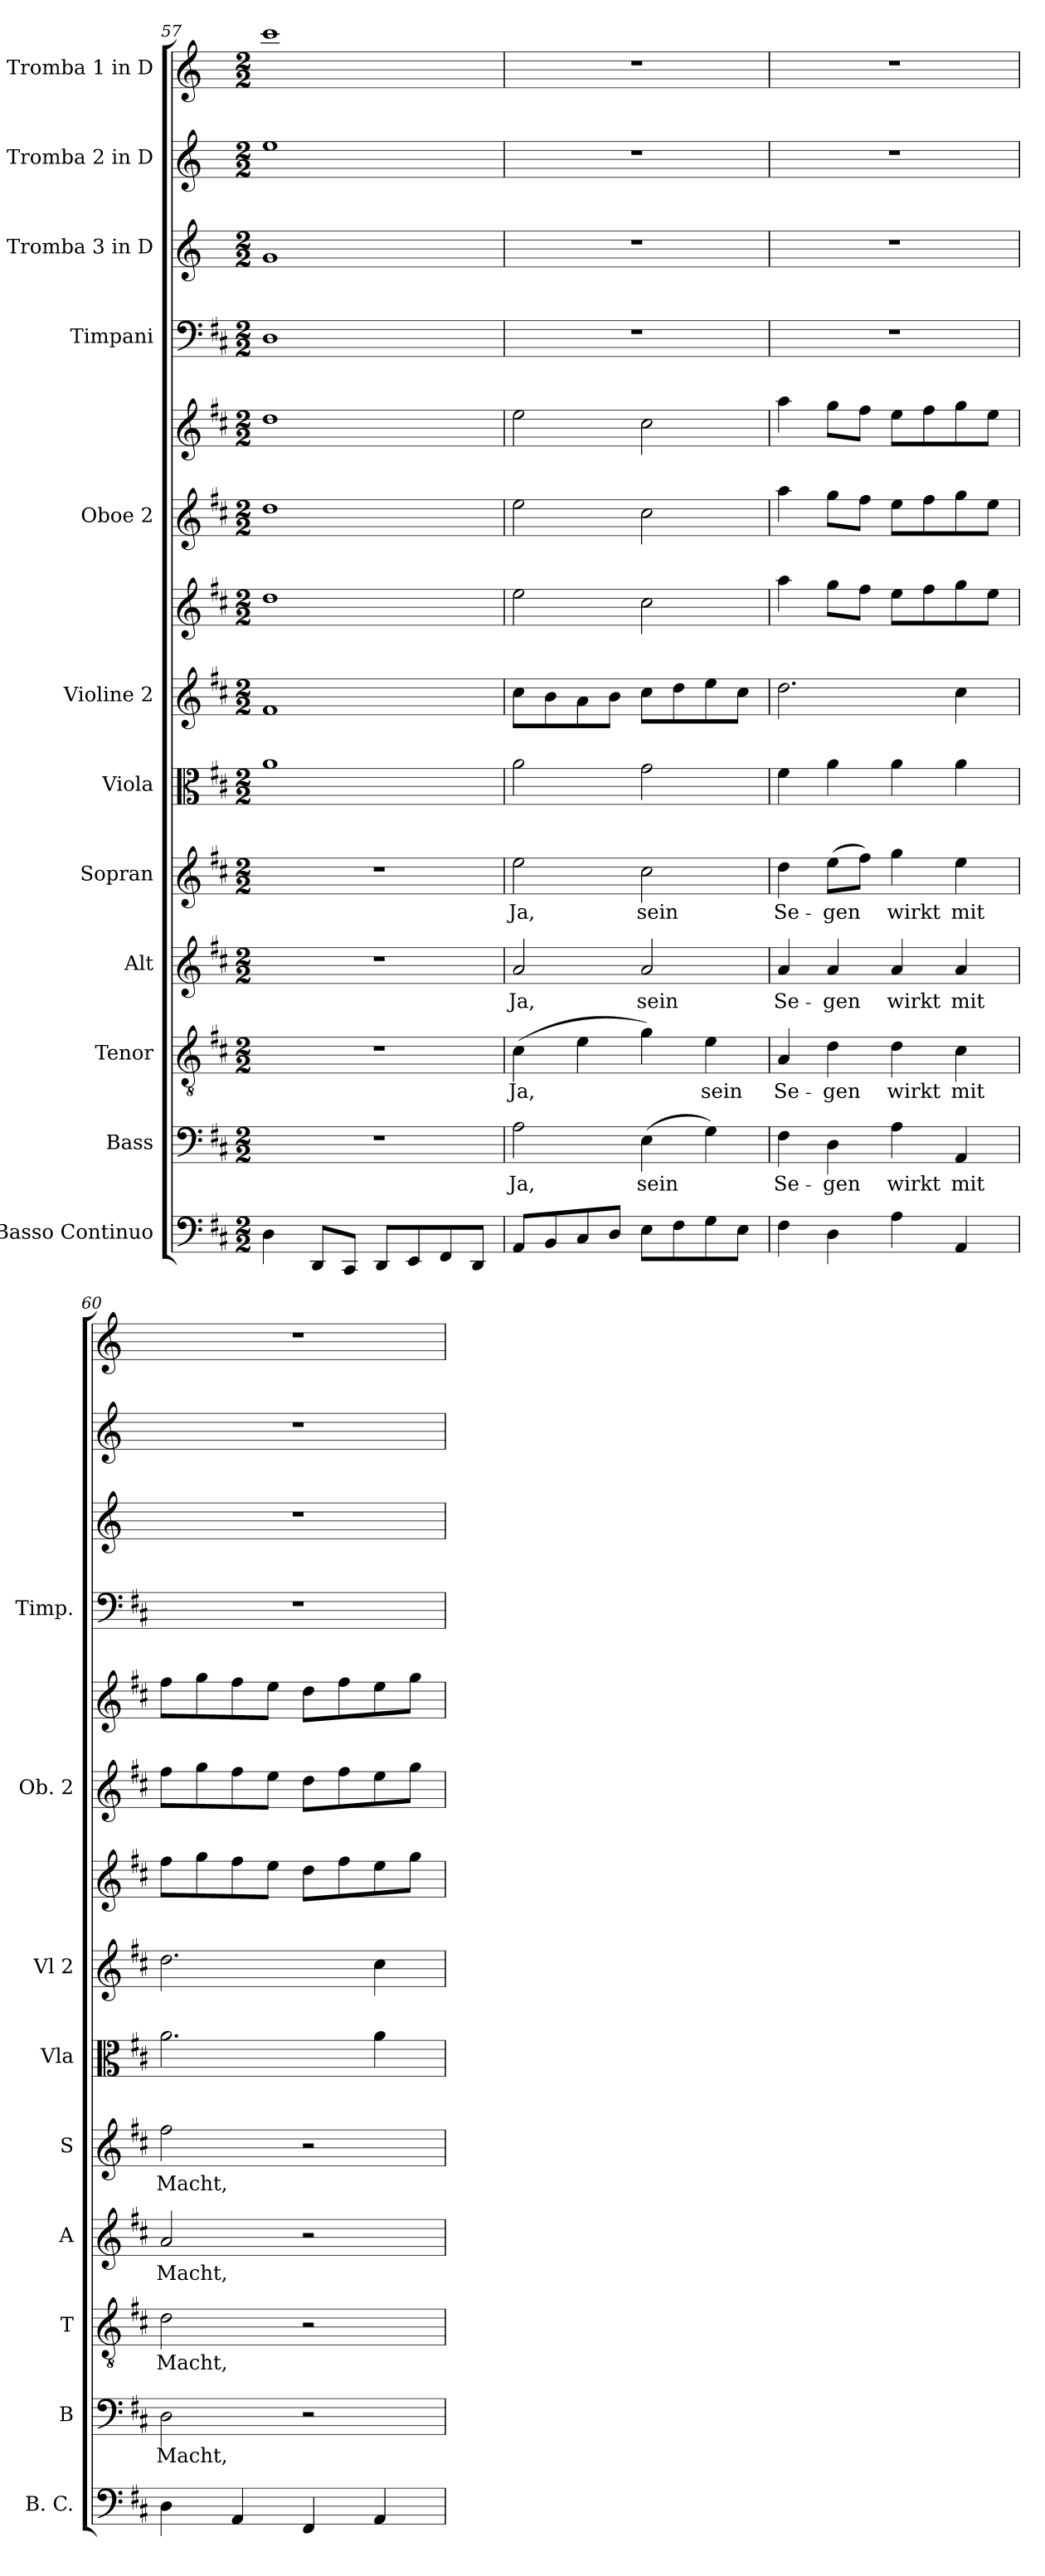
**kern	**kern	**text	**kern	**text	**kern	**text	**kern	**text	**kern	**kern	**kern	**kern	**kern	**kern	**kern	**kern	**kern
*part12	*part11	*part11	*part10	*part10	*part9	*part9	*part8	*part8	*part7	*part6	*part6	*part5	*part5	*part4	*part3	*part2	*part1
*staff14	*staff13	*staff13	*staff12	*staff12	*staff11	*staff11	*staff10	*staff10	*staff9	*staff8	*staff7	*staff6	*staff5	*staff4	*staff3	*staff2	*staff1
*I"Basso Continuo	*I"Bass	*	*I"Tenor	*	*I"Alt	*	*I"Sopran	*	*I"Viola	*I"Violine 2	*	*I"Oboe 2	*	*I"Timpani	*I"Tromba 3 in D	*I"Tromba 2 in D	*I"Tromba 1 in D
*I'B. C.	*I'B	*	*I'T	*	*I'A	*	*I'S	*	*I'Vla	*I'Vl 2	*	*I'Ob. 2	*	*I'Timp.	*	*	*
*clefF4	*clefF4	*	*clefGv2	*	*clefG2	*	*clefG2	*	*clefC3	*clefG2	*clefG2	*clefG2	*clefG2	*clefF4	*clefG2	*clefG2	*clefG2
*	*	*	*	*	*	*	*	*	*	*	*	*	*	*	*ITrd-1c-2	*ITrd-1c-2	*ITrd-1c-2
*k[f#c#]	*k[f#c#]	*	*k[f#c#]	*	*k[f#c#]	*	*k[f#c#]	*	*k[f#c#]	*k[f#c#]	*k[f#c#]	*k[f#c#]	*k[f#c#]	*k[f#c#]	*k[f#c#]	*k[f#c#]	*k[f#c#]
*M2/2	*M2/2	*	*M2/2	*	*M2/2	*	*M2/2	*	*M2/2	*M2/2	*M2/2	*M2/2	*M2/2	*M2/2	*M2/2	*M2/2	*M2/2
=57	=57	=57	=57	=57	=57	=57	=57	=57	=57	=57	=57	=57	=57	=57	=57	=57	=57
4D\	1r	.	1r	.	1r	.	1r	.	1a	1f#	1dd	1dd	1dd	1D	1a	1ff#	1ddd
8DD/L	.	.	.	.	.	.	.	.	.	.	.	.	.	.	.	.	.
8CC#/J	.	.	.	.	.	.	.	.	.	.	.	.	.	.	.	.	.
8DD/L	.	.	.	.	.	.	.	.	.	.	.	.	.	.	.	.	.
8EE/	.	.	.	.	.	.	.	.	.	.	.	.	.	.	.	.	.
8FF#/	.	.	.	.	.	.	.	.	.	.	.	.	.	.	.	.	.
8DD/J	.	.	.	.	.	.	.	.	.	.	.	.	.	.	.	.	.
=58	=58	=58	=58	=58	=58	=58	=58	=58	=58	=58	=58	=58	=58	=58	=58	=58	=58
!	!	!LO:LY:b	!	!LO:LY:b	!	!LO:LY:b	!	!LO:LY:b	!	!	!	!	!	!	!	!	!
8AA/L	2A\	Ja,	(4c#\	Ja,	2a/	Ja,	2ee\	Ja,	2a\	8cc#\L	2ee\	2ee\	2ee\	1r	1r	1r	1r
8BB/	.	.	.	.	.	.	.	.	.	8b\	.	.	.	.	.	.	.
8C#/	.	.	4e\	.	.	.	.	.	.	8a\	.	.	.	.	.	.	.
8D/J	.	.	.	.	.	.	.	.	.	8b\J	.	.	.	.	.	.	.
!	!	!LO:LY:b	!	!	!	!LO:LY:b	!	!LO:LY:b	!	!	!	!	!	!	!	!	!
8E\L	(4E\	sein	4g\)	.	2a/	sein	2cc#\	sein	2g\	8cc#\L	2cc#\	2cc#\	2cc#\	.	.	.	.
8F#\	.	.	.	.	.	.	.	.	.	8dd\	.	.	.	.	.	.	.
!	!	!	!	!LO:LY:b	!	!	!	!	!	!	!	!	!	!	!	!	!
8G\	4G\)	.	4e\	sein	.	.	.	.	.	8ee\	.	.	.	.	.	.	.
8E\J	.	.	.	.	.	.	.	.	.	8cc#\J	.	.	.	.	.	.	.
!!LO:PB:g=z
=59	=59	=59	=59	=59	=59	=59	=59	=59	=59	=59	=59	=59	=59	=59	=59	=59	=59
!	!	!LO:LY:b	!	!LO:LY:b	!	!LO:LY:b	!	!LO:LY:b	!	!	!	!	!	!	!	!	!
4F#\	4F#\	Se-	4A/	Se-	4a/	Se-	4dd\	Se-	4f#\	2.dd\	4aa\	4aa\	4aa\	1r	1r	1r	1r
!	!	!LO:LY:b	!	!LO:LY:b	!	!LO:LY:b	!	!LO:LY:b	!	!	!	!	!	!	!	!	!
4D\	4D\	gen	4d\	gen	4a/	gen	(8ee\L	gen	4a\	.	8gg\L	8gg\L	8gg\L	.	.	.	.
.	.	.	.	.	.	.	8ff#\J)	.	.	.	8ff#\J	8ff#\J	8ff#\J	.	.	.	.
!	!	!LO:LY:b	!	!LO:LY:b	!	!LO:LY:b	!	!LO:LY:b	!	!	!	!	!	!	!	!	!
4A\	4A\	wirkt	4d\	wirkt	4a/	wirkt	4gg\	wirkt	4a\	.	8ee\L	8ee\L	8ee\L	.	.	.	.
.	.	.	.	.	.	.	.	.	.	.	8ff#\	8ff#\	8ff#\	.	.	.	.
!	!	!LO:LY:b	!	!LO:LY:b	!	!LO:LY:b	!	!LO:LY:b	!	!	!	!	!	!	!	!	!
4AA/	4AA/	mit	4c#\	mit	4a/	mit	4ee\	mit	4a\	4cc#\	8gg\	8gg\	8gg\	.	.	.	.
.	.	.	.	.	.	.	.	.	.	.	8ee\J	8ee\J	8ee\J	.	.	.	.
=60	=60	=60	=60	=60	=60	=60	=60	=60	=60	=60	=60	=60	=60	=60	=60	=60	=60
!	!	!LO:LY:b	!	!LO:LY:b	!	!LO:LY:b	!	!LO:LY:b	!	!	!	!	!	!	!	!	!
4D\	2D\	Macht,	2d\	Macht,	2a/	Macht,	2ff#\	Macht,	2.a\	2.dd\	8ff#\L	8ff#\L	8ff#\L	1r	1r	1r	1r
.	.	.	.	.	.	.	.	.	.	.	8gg\	8gg\	8gg\	.	.	.	.
4AA/	.	.	.	.	.	.	.	.	.	.	8ff#\	8ff#\	8ff#\	.	.	.	.
.	.	.	.	.	.	.	.	.	.	.	8ee\J	8ee\J	8ee\J	.	.	.	.
4FF#/	2r	.	2r	.	2r	.	2r	.	.	.	8dd\L	8dd\L	8dd\L	.	.	.	.
.	.	.	.	.	.	.	.	.	.	.	8ff#\	8ff#\	8ff#\	.	.	.	.
4AA/	.	.	.	.	.	.	.	.	4a\	4cc#\	8ee\	8ee\	8ee\	.	.	.	.
.	.	.	.	.	.	.	.	.	.	.	8gg\J	8gg\J	8gg\J	.	.	.	.
=	=	=	=	=	=	=	=	=	=	=	=	=	=	=	=	=	=
*-	*-	*-	*-	*-	*-	*-	*-	*-	*-	*-	*-	*-	*-	*-	*-	*-	*-
